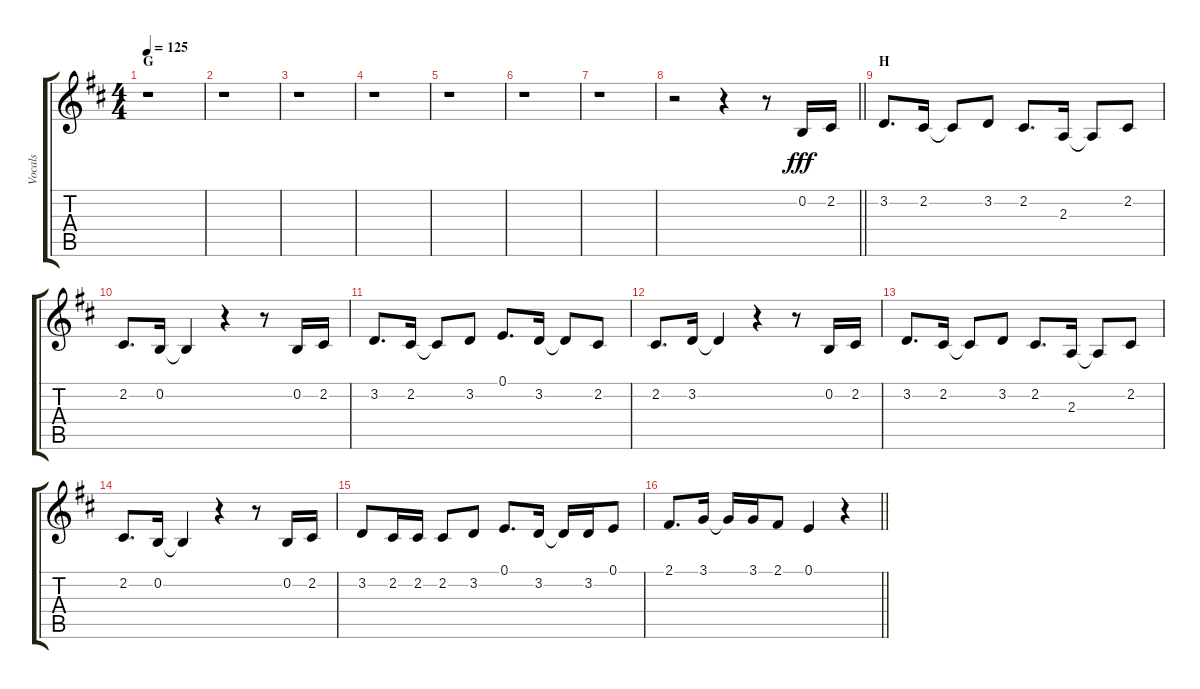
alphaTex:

\track ("Vocals" "Vocals") {instrument voiceoohs}
\staff {score tabs}
\tuning (E4 B3 G3 D3 A2 E2) {hide}
\ts (4 4)
\section ("" "G")
\tempo 125
\clef g2
\ks d
r.1{dy fff} |
r.1 |
r.1 |
r.1 |
r.1 |
r.1 |
r.1 |
\barLineRight lightlight
r.2 r.4 r.8 0.2.16 2.2.16 |
\section ("" "H")
3.2.8{d} 2.2.16 2.2{t}.8 3.2.8 2.2.8{d} 2.3.16 2.3{t}.8 2.2.8 |
2.2.8{d} 0.2.16 0.2{t}.4 r.4 r.8 0.2.16 2.2.16 |
3.2.8{d} 2.2.16 2.2{t}.8 3.2.8 0.1.8{d} 3.2.16 3.2{t}.8 2.2.8 |
2.2.8{d} 3.2.16 3.2{t}.4 r.4 r.8 0.2.16 2.2.16 |
3.2.8{d} 2.2.16 2.2{t}.8 3.2.8 2.2.8{d} 2.3.16 2.3{t}.8 2.2.8 |
2.2.8{d} 0.2.16 0.2{t}.4 r.4 r.8 0.2.16 2.2.16 |
3.2.8 2.2.16 2.2.16 2.2.8 3.2.8 0.1.8{d} 3.2.16 3.2{t}.16 3.2.16 0.1.8 |
\barLineRight lightlight
2.1.8{d} 3.1.16 3.1{t}.16 3.1.16 2.1.8 0.1.4 r.4
